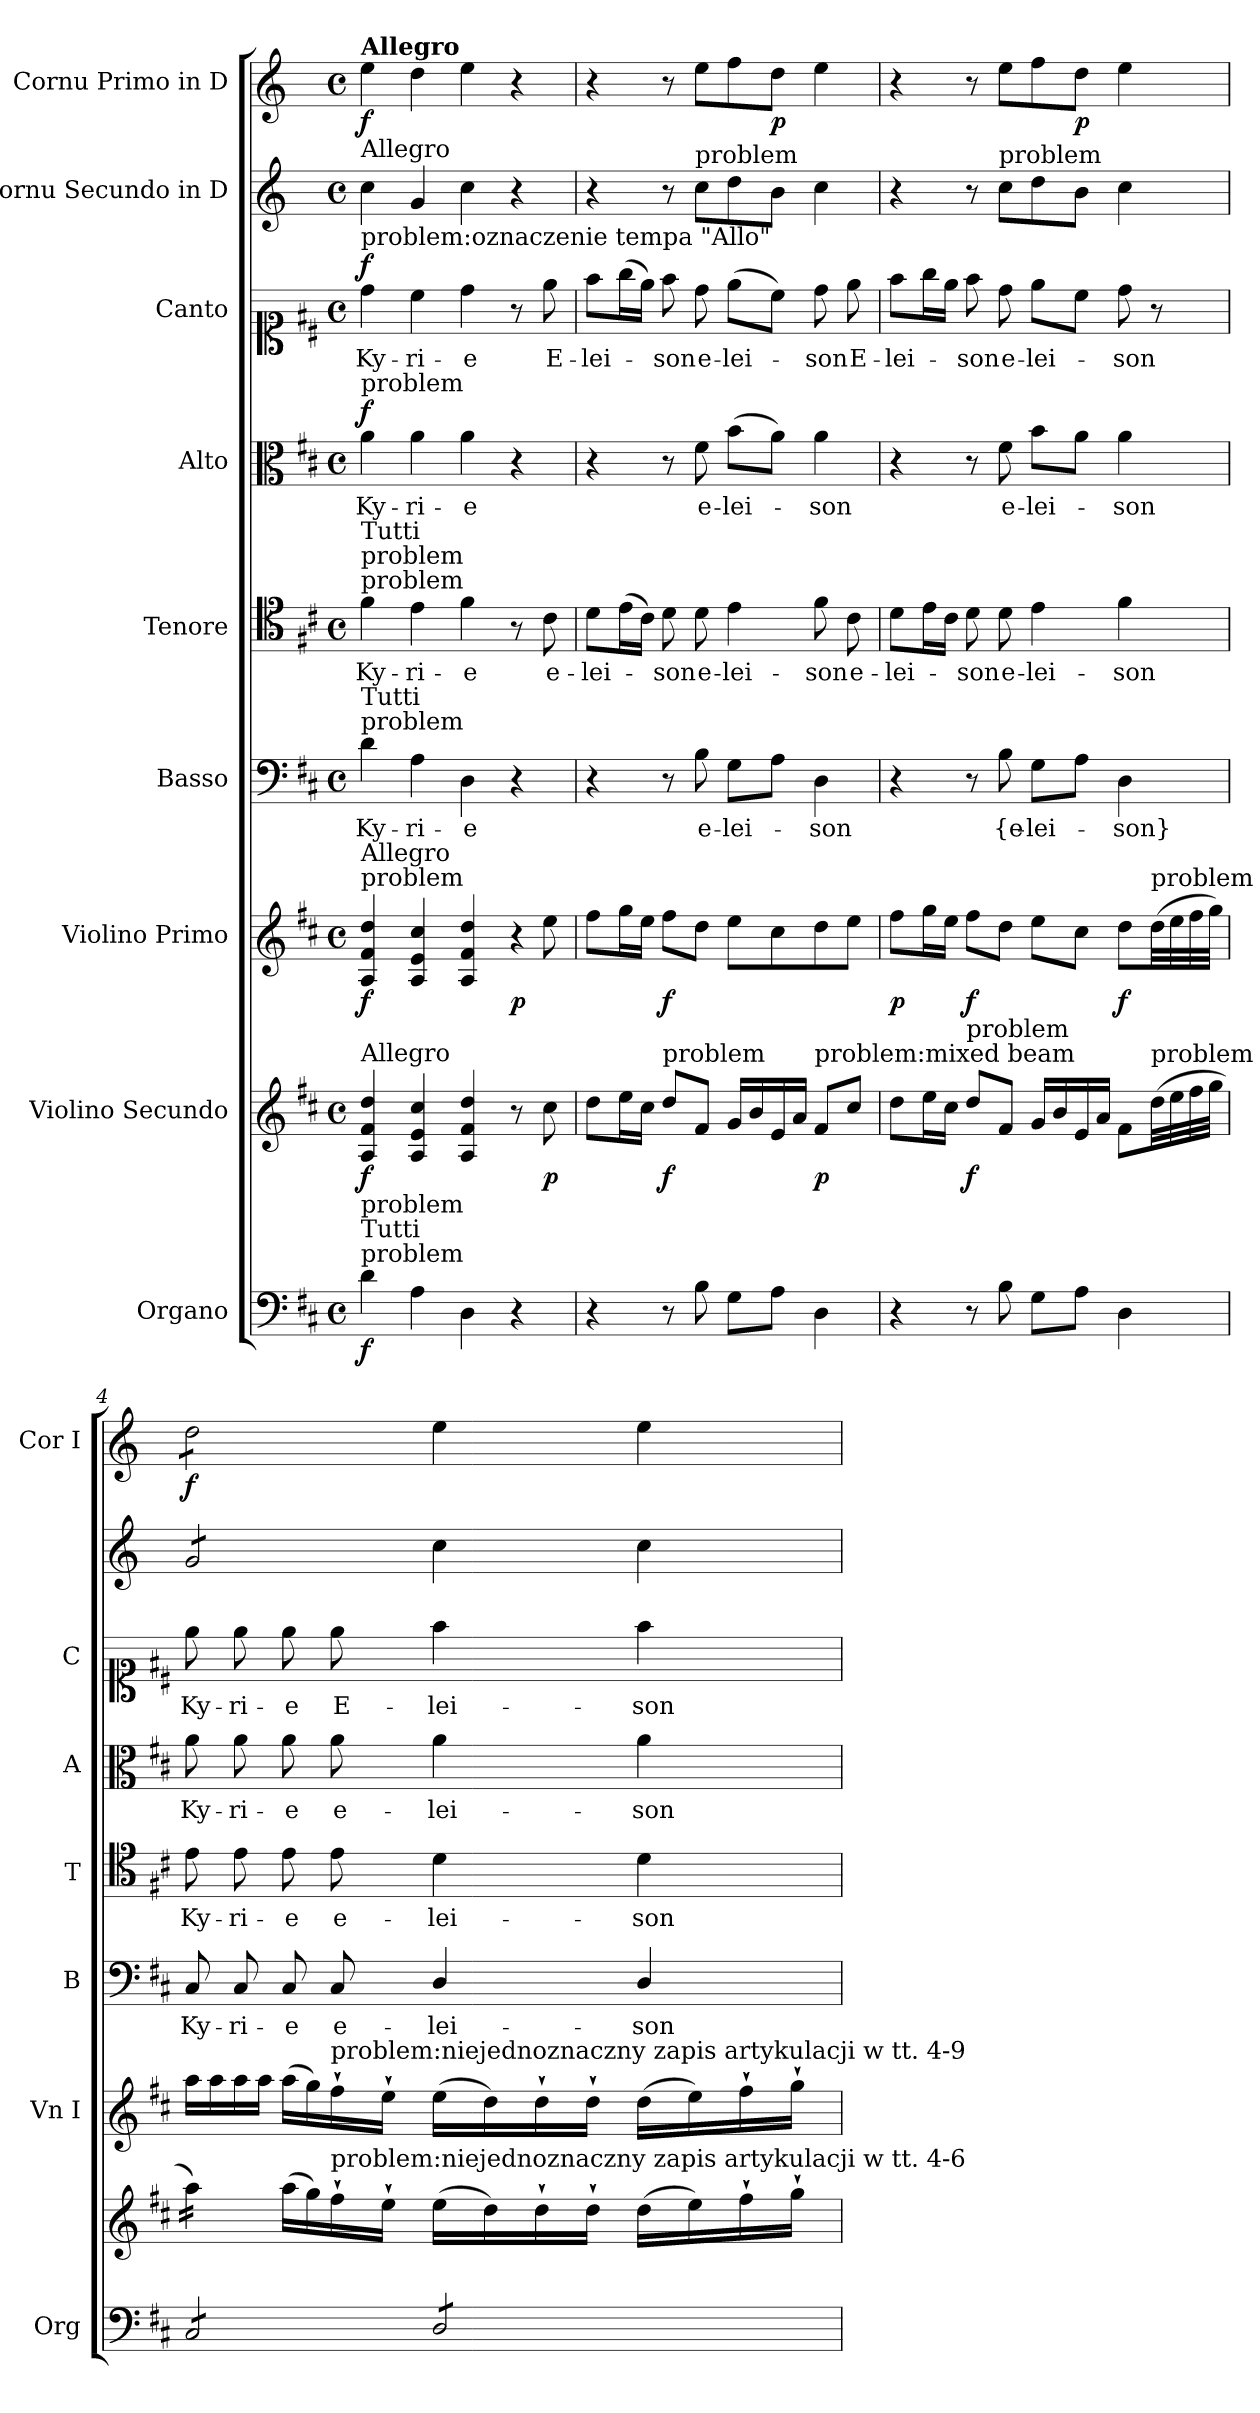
**kern	**dynam	**kern	**dynam	**kern	**dynam	**kern	**text	**kern	**text	**kern	**text	**dynam	**kern	**text	**dynam	**kern	**kern	**dynam
*part9	*part9	*part8	*part8	*part7	*part7	*part6	*part6	*part5	*part5	*part4	*part4	*part4	*part3	*part3	*part3	*part2	*part1	*part1
*staff9	*staff9	*staff8	*staff8	*staff7	*staff7	*staff6	*staff6	*staff5	*staff5	*staff4	*staff4	*staff4	*staff3	*staff3	*staff3	*staff2	*staff1	*staff1
*I"Organo	*	*I"Violino Secundo	*	*I"Violino Primo	*	*I"Basso	*	*I"Tenore	*	*I"Alto	*	*	*I"Canto	*	*	*I"Cornu Secundo in D	*I"Cornu Primo in D	*
*I'Org	*	*	*	*I'Vn I	*	*I'B	*	*I'T	*	*I'A	*	*	*I'C	*	*	*	*I'Cor I	*
*clefF4	*	*clefG2	*	*clefG2	*	*clefF4	*	*clefC4	*	*clefC3	*	*	*clefC1	*	*	*clefG2	*clefG2	*
*	*	*	*	*	*	*	*	*	*	*	*	*	*	*	*	*ITrd6c10	*ITrd6c10	*
*k[f#c#]	*	*k[f#c#]	*	*k[f#c#]	*	*k[f#c#]	*	*k[f#c#]	*	*k[f#c#]	*	*	*k[f#c#]	*	*	*k[f#c#]	*k[f#c#]	*
*M4/4	*	*M4/4	*	*M4/4	*	*M4/4	*	*M4/4	*	*M4/4	*	*	*M4/4	*	*	*M4/4	*M4/4	*
*met(c)	*	*met(c)	*	*met(c)	*	*met(c)	*	*met(c)	*	*met(c)	*	*	*met(c)	*	*	*met(c)	*met(c)	*
=1	=1	=1	=1	=1	=1	=1	=1	=1	=1	=1	=1	=1	=1	=1	=1	=1	=1	=1
!	!	!	!	!	!	!	!	!	!	!	!	!	!	!	!	!	!LO:TX:a:B:t=Allegro	!
!	!	!	!	!	!	!	!	!	!	!	!	!	!	!	!	!LO:TX:a:t=Allegro	!	!
!	!	!	!	!	!	!	!	!	!	!	!	!	!LO:TX:a:t=problem&colon;oznaczenie tempa "Allo"	!	!	!	!	!
!	!	!	!	!	!	!	!	!	!	!LO:TX:a:t=problem	!	!	!	!	!	!	!	!
!	!	!	!	!	!	!	!	!LO:TX:a:t=problem	!	!	!	!	!	!	!	!	!	!
!	!	!	!	!	!	!	!	!LO:TX:a:t=problem	!	!	!	!	!	!	!	!	!	!
!	!	!	!	!	!	!	!	!LO:TX:a:t=Tutti	!	!	!	!	!	!	!	!	!	!
!	!	!	!	!	!	!LO:TX:a:t=problem	!	!	!	!	!	!	!	!	!	!	!	!
!	!	!	!	!	!	!LO:TX:a:t=Tutti	!	!	!	!	!	!	!	!	!	!	!	!
!	!	!	!	!LO:TX:a:t=problem	!	!	!	!	!	!	!	!	!	!	!	!	!	!
!	!	!	!	!LO:TX:a:t=Allegro	!	!	!	!	!	!	!	!	!	!	!	!	!	!
!	!	!LO:TX:a:t=Allegro	!	!	!	!	!	!	!	!	!	!	!	!	!	!	!	!
!LO:TX:a:t=problem	!	!	!	!	!	!	!	!	!	!	!	!	!	!	!	!	!	!
!LO:TX:a:t=Tutti	!	!	!	!	!	!	!	!	!	!	!	!	!	!	!	!	!	!
!LO:TX:a:t=problem	!	!	!	!	!	!	!	!	!	!	!	!	!	!	!	!	!	!
!	!	!	!	!	!	!	!	!	!	!	!	!LO:DY:a	!	!	!LO:DY:a	!	!	!
4d\	f	4A/ 4f#/ 4dd/	f	4A/ 4f#/ 4dd/	f	4d\	Ky-	4f#\	Ky-	4a\	Ky-	f	4dd\	Ky-	f	4d\	4f#\	f
4A\	.	4A/ 4e/ 4cc#/	.	4A/ 4e/ 4cc#/	.	4A\	-ri-	4e\	-ri-	4a\	-ri-	.	4cc#\	-ri-	.	4A/	4e\	.
4D\	.	4A/ 4f#/ 4dd/	.	4A/ 4f#/ 4dd/	.	4D\	-e	4f#\	-e	4a\	-e	.	4dd\	-e	.	4d\	4f#\	.
!	!	!	!	!LO:N:vis=4	!	!	!	!	!	!	!	!	!	!	!	!	!	!
4r	.	8r	.	8r	p	4r	.	8r	.	4r	.	.	8r	.	.	4r	4r	.
.	.	8cc#\	p	8ee\	.	.	.	8c#\	e-	.	.	.	8ee\	E-	.	.	.	.
=2	=2	=2	=2	=2	=2	=2	=2	=2	=2	=2	=2	=2	=2	=2	=2	=2	=2	=2
4r	.	8dd\L	.	8ff#\L	.	4r	.	8d\L	-lei-	4r	.	.	8ff#\L	-lei-	.	4r	4r	.
.	.	16ee\L	.	16gg\L	.	.	.	(16e\L	.	.	.	.	(16gg\L	.	.	.	.	.
.	.	16cc#\JJ	.	16ee\JJ	.	.	.	16c#\JJ)	.	.	.	.	16ee\JJ)	.	.	.	.	.
!	!	!LO:TX:a:t=problem	!	!	!	!	!	!	!	!	!	!	!	!	!	!	!	!
8r	.	8dd\L	f	8ff#\L	f	8r	.	8d\	-son	8r	.	.	8ff#\	-son	.	8r	8r	.
!	!	!	!	!	!	!	!	!	!	!	!	!	!	!	!	!LO:TX:a:t=problem	!	!
8B\	.	8f#/J	.	8dd\J	.	8B\	e-	8d\	e-	8f#\	e-	.	8dd\	e-	.	8d\L	8f#\L	.
8G\L	.	16g/LL	.	8ee\L	.	8G\L	-lei-	4e\	-lei-	(8b\L	-lei-	.	(8ee\L	-lei-	.	8e\	8g\	.
.	.	16b/	.	.	.	.	.	.	.	.	.	.	.	.	.	.	.	.
8A\J	.	16e/	.	8cc#\	.	8A\J	.	.	.	8a\J)	.	.	8cc#\J)	.	.	8c#/J	8e\J	p
.	.	16a/JJ	.	.	.	.	.	.	.	.	.	.	.	.	.	.	.	.
!	!	!LO:TX:a:t=problem&colon;mixed beam	!	!	!	!	!	!	!	!	!	!	!	!	!	!	!	!
4D\	.	8f#/L	p	8dd\	.	4D\	-son	8f#\	-son	4a\	-son	.	8dd\	-son	.	4d\	4f#\	.
.	.	8cc#\J	.	8ee\J	.	.	.	8c#\	e-	.	.	.	8ee\	E-	.	.	.	.
=3	=3	=3	=3	=3	=3	=3	=3	=3	=3	=3	=3	=3	=3	=3	=3	=3	=3	=3
4r	.	8dd\L	.	8ff#\L	p	4r	.	8d\L	-lei-	4r	.	.	8ff#\L	-lei-	.	4r	4r	.
.	.	16ee\L	.	16gg\L	.	.	.	16e\L	.	.	.	.	16gg\L	.	.	.	.	.
.	.	16cc#\JJ	.	16ee\JJ	.	.	.	16c#\JJ	.	.	.	.	16ee\JJ	.	.	.	.	.
!	!	!LO:TX:a:t=problem	!	!	!	!	!	!	!	!	!	!	!	!	!	!	!	!
8r	.	8dd\L	f	8ff#\L	f	8r	.	8d\	-son	8r	.	.	8ff#\	-son	.	8r	8r	.
!	!	!	!	!	!	!	!	!	!	!	!	!	!	!	!	!LO:TX:a:t=problem	!	!
8B\	.	8f#/J	.	8dd\J	.	8B\	{e-	8d\	e-	8f#\	e-	.	8dd\	e-	.	8d\L	8f#\L	.
8G\L	.	16g/LL	.	8ee\L	.	8G\L	-lei-	4e\	-lei-	8b\L	-lei-	.	8ee\L	-lei-	.	8e\	8g\	.
.	.	16b/	.	.	.	.	.	.	.	.	.	.	.	.	.	.	.	.
8A\J	.	16e/	.	8cc#\J	.	8A\J	.	.	.	8a\J	.	.	8cc#\J	.	.	8c#/J	8e\J	p
.	.	16a/JJ	.	.	.	.	.	.	.	.	.	.	.	.	.	.	.	.
4D\	.	8f#\L	.	8dd\L	f	4D\	-son}	4f#\	-son	4a\	-son	.	8dd\	-son	.	4d\	4f#\	.
!	!	!	!	!LO:TX:a:t=problem	!	!	!	!	!	!	!	!	!	!	!	!	!	!
!	!	!LO:TX:a:t=problem	!	!	!	!	!	!	!	!	!	!	!	!	!	!	!	!
.	.	(32dd\LL	.	(32dd\LL	.	.	.	.	.	.	.	.	8r	.	.	.	.	.
.	.	32ee\	.	32ee\	.	.	.	.	.	.	.	.	.	.	.	.	.	.
.	.	32ff#\	.	32ff#\	.	.	.	.	.	.	.	.	.	.	.	.	.	.
.	.	32gg\JJJ	.	32gg\JJJ)	.	.	.	.	.	.	.	.	.	.	.	.	.	.
=4	=4	=4	=4	=4	=4	=4	=4	=4	=4	=4	=4	=4	=4	=4	=4	=4	=4	=4
!	!	!LO:TX:a:t=problem&colon;niejednoznaczny zapis - staccatissimo / liczba nut (4)	!	!	!	!	!	!	!	!	!	!	!	!	!	!	!	!
*tremolo	*	*	*	*	*	*	*	*	*	*	*	*	*	*	*	*	*	*
*	*	*tremolo	*	*	*	*	*	*	*	*	*	*	*	*	*	*	*	*
*	*	*	*	*	*	*	*	*	*	*	*	*	*	*	*	*tremolo	*	*
*	*	*	*	*	*	*	*	*	*	*	*	*	*	*	*	*	*tremolo	*
8C#/L	.	16aa\)LL	.	16aa\LL	.	8C#/	Ky-	8e\	Ky-	8a\	Ky-	.	8ee\	Ky-	.	8A/L	8e\L	f
.	.	16aa\)	.	16aa\	.	.	.	.	.	.	.	.	.	.	.	.	.	.
8C#/	.	16aa\)	.	16aa\	.	8C#/	-ri-	8e\	-ri-	8a\	-ri-	.	8ee\	-ri-	.	8A/	8e\	.
.	.	16aa\)JJ	.	16aa\JJ	.	.	.	.	.	.	.	.	.	.	.	.	.	.
*	*	*Xtremolo	*	*	*	*	*	*	*	*	*	*	*	*	*	*	*	*
8C#/	.	(16aa\LL	.	(16aa\LL	.	8C#/	-e	8e\	-e	8a\	-e	.	8ee\	-e	.	8A/	8e\	.
.	.	16gg\)	.	16gg\)	.	.	.	.	.	.	.	.	.	.	.	.	.	.
!	!	!	!	!LO:TX:a:t=problem&colon;niejednoznaczny zapis artykulacji w tt. 4-9	!	!	!	!	!	!	!	!	!	!	!	!	!	!
!	!	!LO:TX:a:t=problem&colon;niejednoznaczny zapis artykulacji w tt. 4-6	!	!	!	!	!	!	!	!	!	!	!	!	!	!	!	!
8C#/J	.	16ff#`\	.	16ff#`\	.	8C#/	e-	8e\	e-	8a\	e-	.	8ee\	E-	.	8A/J	8e\J	.
*	*	*	*	*	*	*	*	*	*	*	*	*	*	*	*	*	*Xtremolo	*
*	*	*	*	*	*	*	*	*	*	*	*	*	*	*	*	*Xtremolo	*	*
.	.	16ee`\JJ	.	16ee`\JJ	.	.	.	.	.	.	.	.	.	.	.	.	.	.
8D/L	.	(16ee\LL	.	(16ee\LL	.	4D/	-lei-	4d\	-lei-	4a\	-lei-	.	4ff#\	-lei-	.	4d\	4f#\	.
.	.	16dd\)	.	16dd\)	.	.	.	.	.	.	.	.	.	.	.	.	.	.
8D/	.	16dd`\	.	16dd`\	.	.	.	.	.	.	.	.	.	.	.	.	.	.
.	.	16dd`\JJ	.	16dd`\JJ	.	.	.	.	.	.	.	.	.	.	.	.	.	.
8D/	.	(16dd\LL	.	(16dd\LL	.	4D/	-son	4d\	-son	4a\	-son	.	4ff#\	-son	.	4d\	4f#\	.
.	.	16ee\)	.	16ee\)	.	.	.	.	.	.	.	.	.	.	.	.	.	.
8D/J	.	16ff#`\	.	16ff#`\	.	.	.	.	.	.	.	.	.	.	.	.	.	.
*Xtremolo	*	*	*	*	*	*	*	*	*	*	*	*	*	*	*	*	*	*
.	.	16gg`\JJ	.	16gg`\JJ	.	.	.	.	.	.	.	.	.	.	.	.	.	.
=	=	=	=	=	=	=	=	=	=	=	=	=	=	=	=	=	=	=
*-	*-	*-	*-	*-	*-	*-	*-	*-	*-	*-	*-	*-	*-	*-	*-	*-	*-	*-
